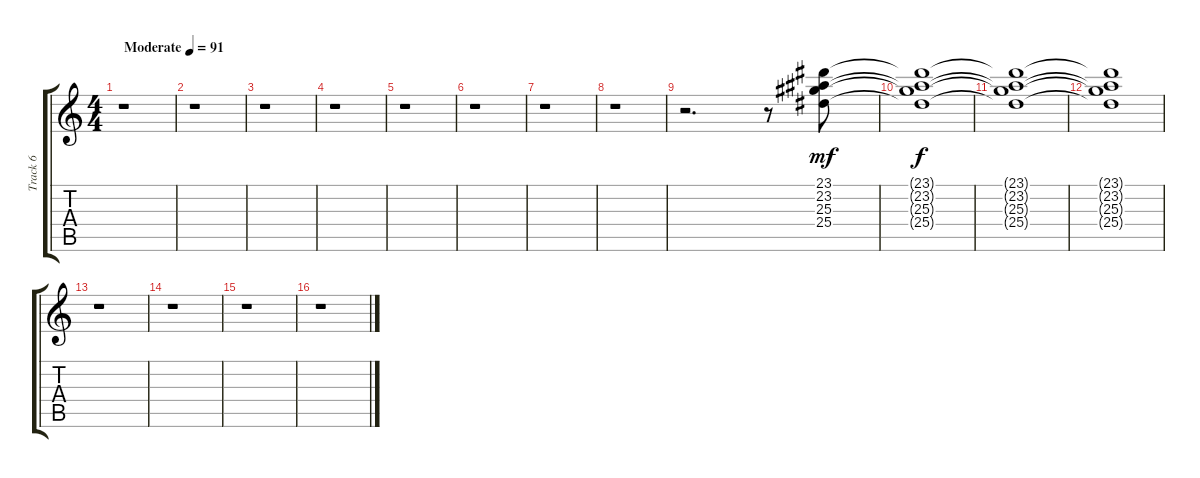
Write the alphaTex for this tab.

\track ("Track 6" "Track 6") {instrument pad8sweep}
\staff {score tabs}
\tuning (E4 B3 G3 D3 A2 E2) {hide}
\ts (4 4)
\tempo (91 "Moderate")
\clef g2
\ks c
r.1{dy mf instrument pad8sweep} |
r.1 |
r.1 |
r.1 |
r.1 |
r.1 |
r.1 |
r.1 |
r.2{d} r.8 (23.1 23.2 25.3 25.4).8 |
(23.1{t} 23.2{t} 25.3{t} 25.4{t}).1{dy f} |
(23.1{t} 23.2{t} 25.3{t} 25.4{t}).1 |
(23.1{t} 23.2{t} 25.3{t} 25.4{t}).1 |
r.1 |
r.1 |
r.1 |
r.1
